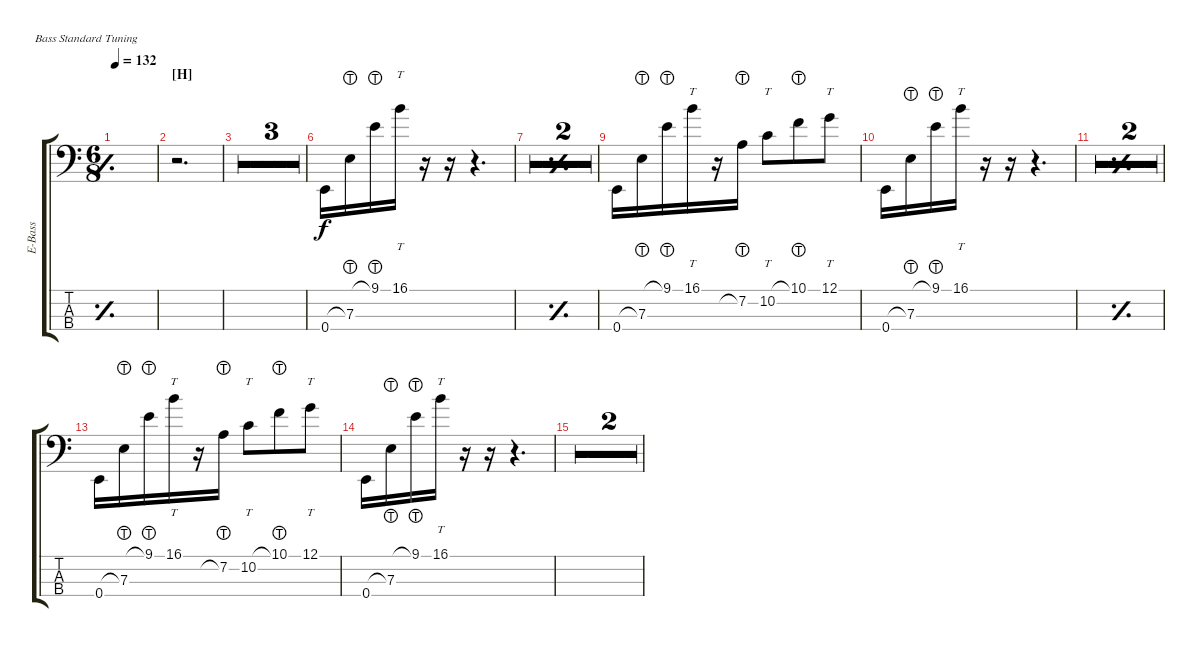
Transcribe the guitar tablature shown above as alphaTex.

\defaultSystemsLayout 4
\bracketExtendMode groupsimilarinstruments
\otherSystemsTrackNameOrientation horizontal
\track ("Electric Bass" "E-Bass") {multiBarRest instrument electricbassfinger}
\staff {score tabs}
\tuning (G2 D2 A1 E1)
\ts (6 8)
\tempo 132
\clef f4
\simile simple
\ks c
|
\section ("H" "")
r.2{d beam Down} |
r.2{d beam Down} |
r.2{d beam Down} |
r.2{d beam Down} |
0.4.16{beam Down} 7.3{lht}.16{beam Down} 9.1{lht}.16{beam Down} 16.1.16{tt beam Down} r.16{beam Down} r.16{beam Down} r.4{d beam Down} |
\simile simple
|
|
\simile none
0.4.16{beam Down} 7.3{lht}.16{beam Down} 9.1{lht}.16{beam Down} 16.1.16{tt beam Down} r.16{beam Down} 7.2{lht}.16{beam Down} 10.2.8{tt beam Down} 10.1{lht}.8{beam Down} 12.1.8{tt beam Down} |
0.4.16{beam Down} 7.3{lht}.16{beam Down} 9.1{lht}.16{beam Down} 16.1.16{tt beam Down} r.16{beam Down} r.16{beam Down} r.4{d beam Down} |
\simile simple
|
|
\simile none
0.4.16{beam Down} 7.3{lht}.16{beam Down} 9.1{lht}.16{beam Down} 16.1.16{tt beam Down} r.16{beam Down} 7.2{lht}.16{beam Down} 10.2.8{tt beam Down} 10.1{lht}.8{beam Down} 12.1.8{tt beam Down} |
0.4.16{beam Down} 7.3{lht}.16{beam Down} 9.1{lht}.16{beam Down} 16.1.16{tt beam Down} r.16{beam Down} r.16{beam Down} r.4{d beam Down} |
\simile firstofdouble
|
\simile secondofdouble
